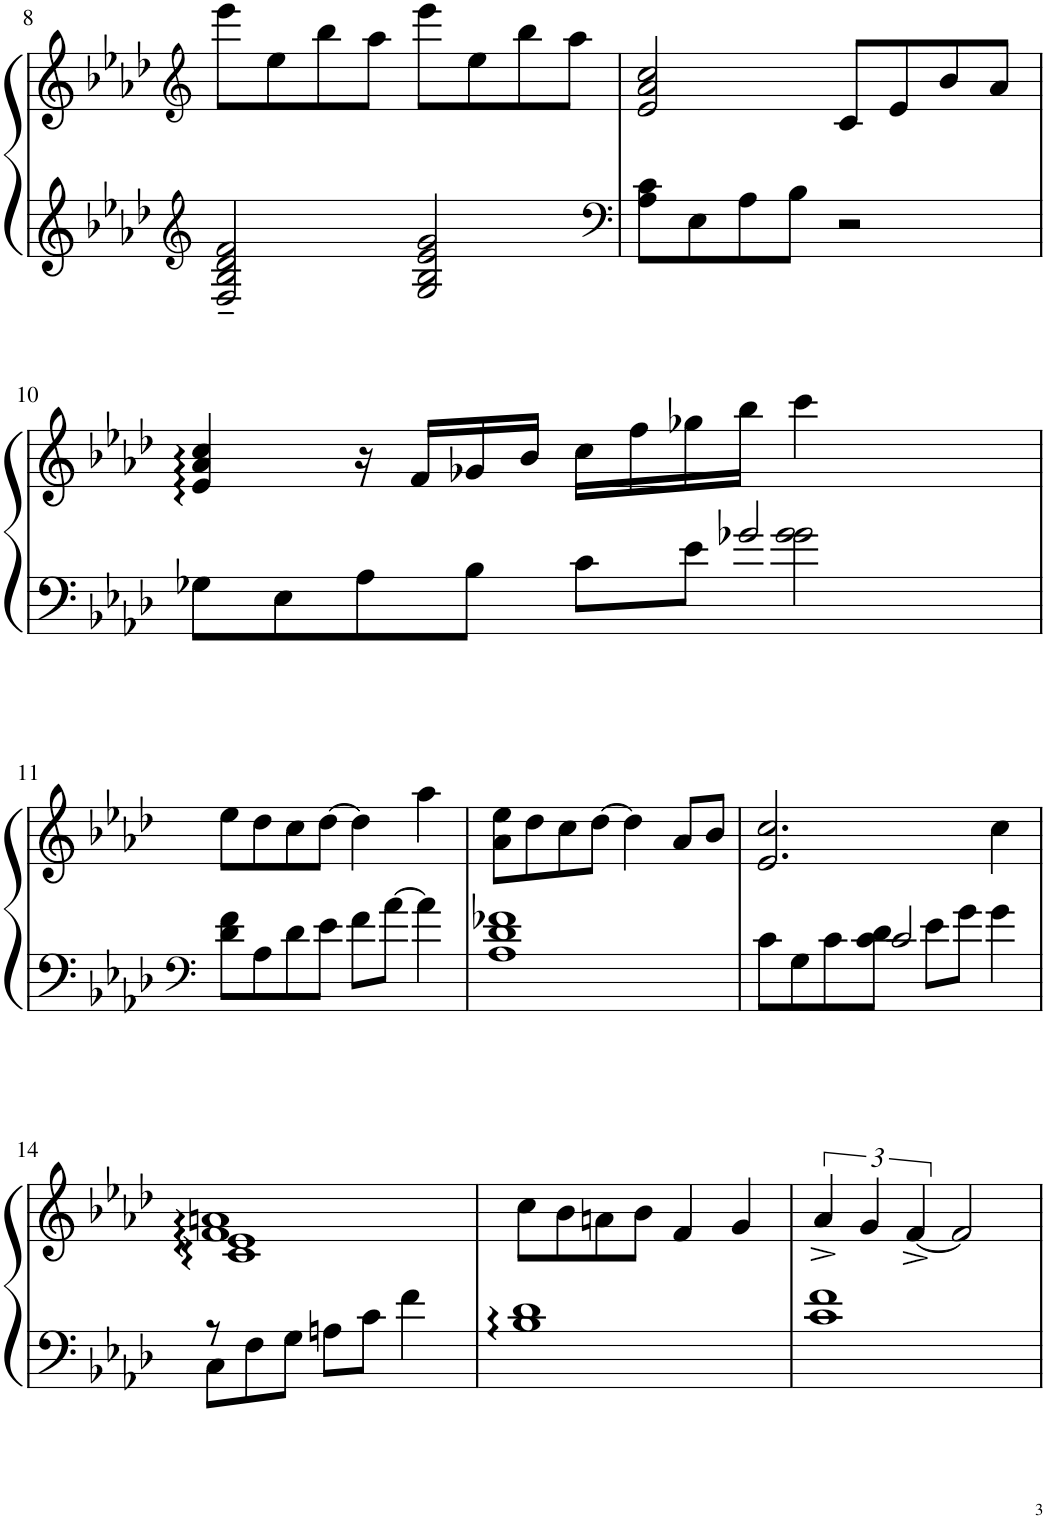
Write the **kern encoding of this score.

**kern	**kern
*part1	*part1
*staff2	*staff1
*I"Piano	*
*I'Pno	*
!!LO:PB:g=z
*clefG2	*clefG2
*k[b-e-a-d-]	*k[b-e-a-d-]
=8	=8
2F/~ 2B-/~ 2d-/~ 2f/~	8eee-\L
.	8ee-\
.	8bb-\
.	8aa-\J
2G/ 2B-/ 2e-/ 2g/	8eee-\L
.	8ee-\
.	8bb-\
.	8aa-\J
=9	=9
*clefF4	*
8A-\ 8c\L	2e-/ 2a-/ 2cc/
8E-\	.
8A-\	.
8B-\J	.
2r	8c/L
.	8e-/
.	8b-/
.	8a-/J
!!LO:LB:g=z
=10	=10
*^	*
8G-X\L	8.ryy	4e-/ 4a-/ 4cc/
8E-\	.	.
*v	*v	*
8A-\	16r
.	16f/LL
8B-\J	16g-X/
.	16b-/JJ
8c\L	16cc\LL
.	16ff\
8e-\J	16gg-X\
*^	*
.	[16%5g-X/	16bb-\JJ
[4g-\ [4g-\	.	4ccc\
4ryy	4ryy	4ryy
*v	*v	*
!!LO:LB:g=z
=11	=11
*clefF4	*
8d-\ 8f\L	8ee-\L
4g-\] 4g-\]	8dd-\
.	8cc\
8.g-/]	[8dd-\J
.	4dd-\]
8A-\	.
8d-\	.
.	4aa-\
8e-\J	.
8f\L	.
.	4..ryy
[8a-\J	.
4a-\]	.
=12	=12
*^	*
1d- 1f-X	1A-	8a-\ 8ee-\L
.	.	8dd-\
.	.	8cc\
.	.	[8dd-\J
.	.	4dd-\]
.	.	8a-/L
.	.	8b-/J
=13	=13	=13
8c\L	4.ryy	2.e-/ 2.cc/
8G\	.	.
8c\	.	.
8c\ 8d-\J	2c/	.
8e-\L	.	.
8g\J	.	.
4g\	.	4cc\
.	8ryy	.
!!LO:LB:g=z
=14	=14	=14
*	*	*^
*	*	*	*^
8r	8C\L	1an	1f:	1c: 1e-:
4ryy	8F\	.	.	.
.	8G\J	.	.	.
8An\L	8ryy	.	.	.
8c\J	2ryy	.	.	.
4f\	.	.	.	.
8ryy	.	.	.	.
*v	*v	*	*	*
*	*v	*v	*v
=15	=15
1B- 1d-	8cc\L
.	8b-\
.	8an\
.	8b-\J
.	4f/
.	4g/
=16	=16
*^	*
1f	1c	6a-^/
.	.	6g/
.	.	[6f^/
.	.	2f/]
*v	*v	*
=	=
*-	*-
